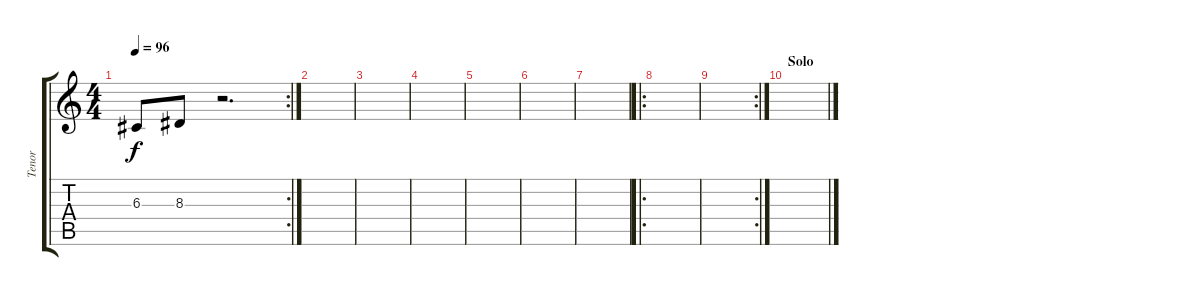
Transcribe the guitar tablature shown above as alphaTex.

\track ("Tenor" "Tenor") {instrument tenorsax}
\staff {score tabs}
\tuning (E4 B3 G3 D3 A2 E2) {hide}
\rc 2
\ts (4 4)
\tempo 96
\clef g2
\ks c
6.3{t}.8{dy f} 8.3.8 r.2{d} |
|
|
|
|
|
|
\ro
|
\rc 2
|
\section ("" "Solo")
